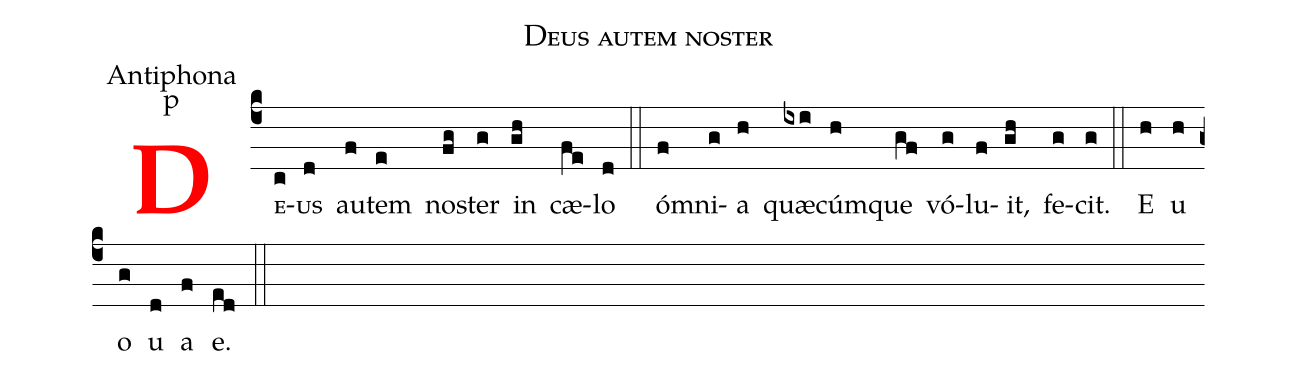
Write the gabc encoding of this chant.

name:Deus autem noster;
office-part:Antiphona;
mode:p;
%%
<v>\bf\textcolor{red}{D}</v><v>\sc{e}</v>(c4c)<v>\sc{us}</v>(d) au(f)tem(e) no(fg)ster(g) in(gh) cæ(fe)lo(d)
(::)   ó(f)mni(g)a(h) quæ(ixi)cúm(h)que(gf) vó(g)lu(f)it,(gh) fe(g)cit.(g) (::)
E(h) u(h) o(g) u(d) a(f) e.(ed) (::)
